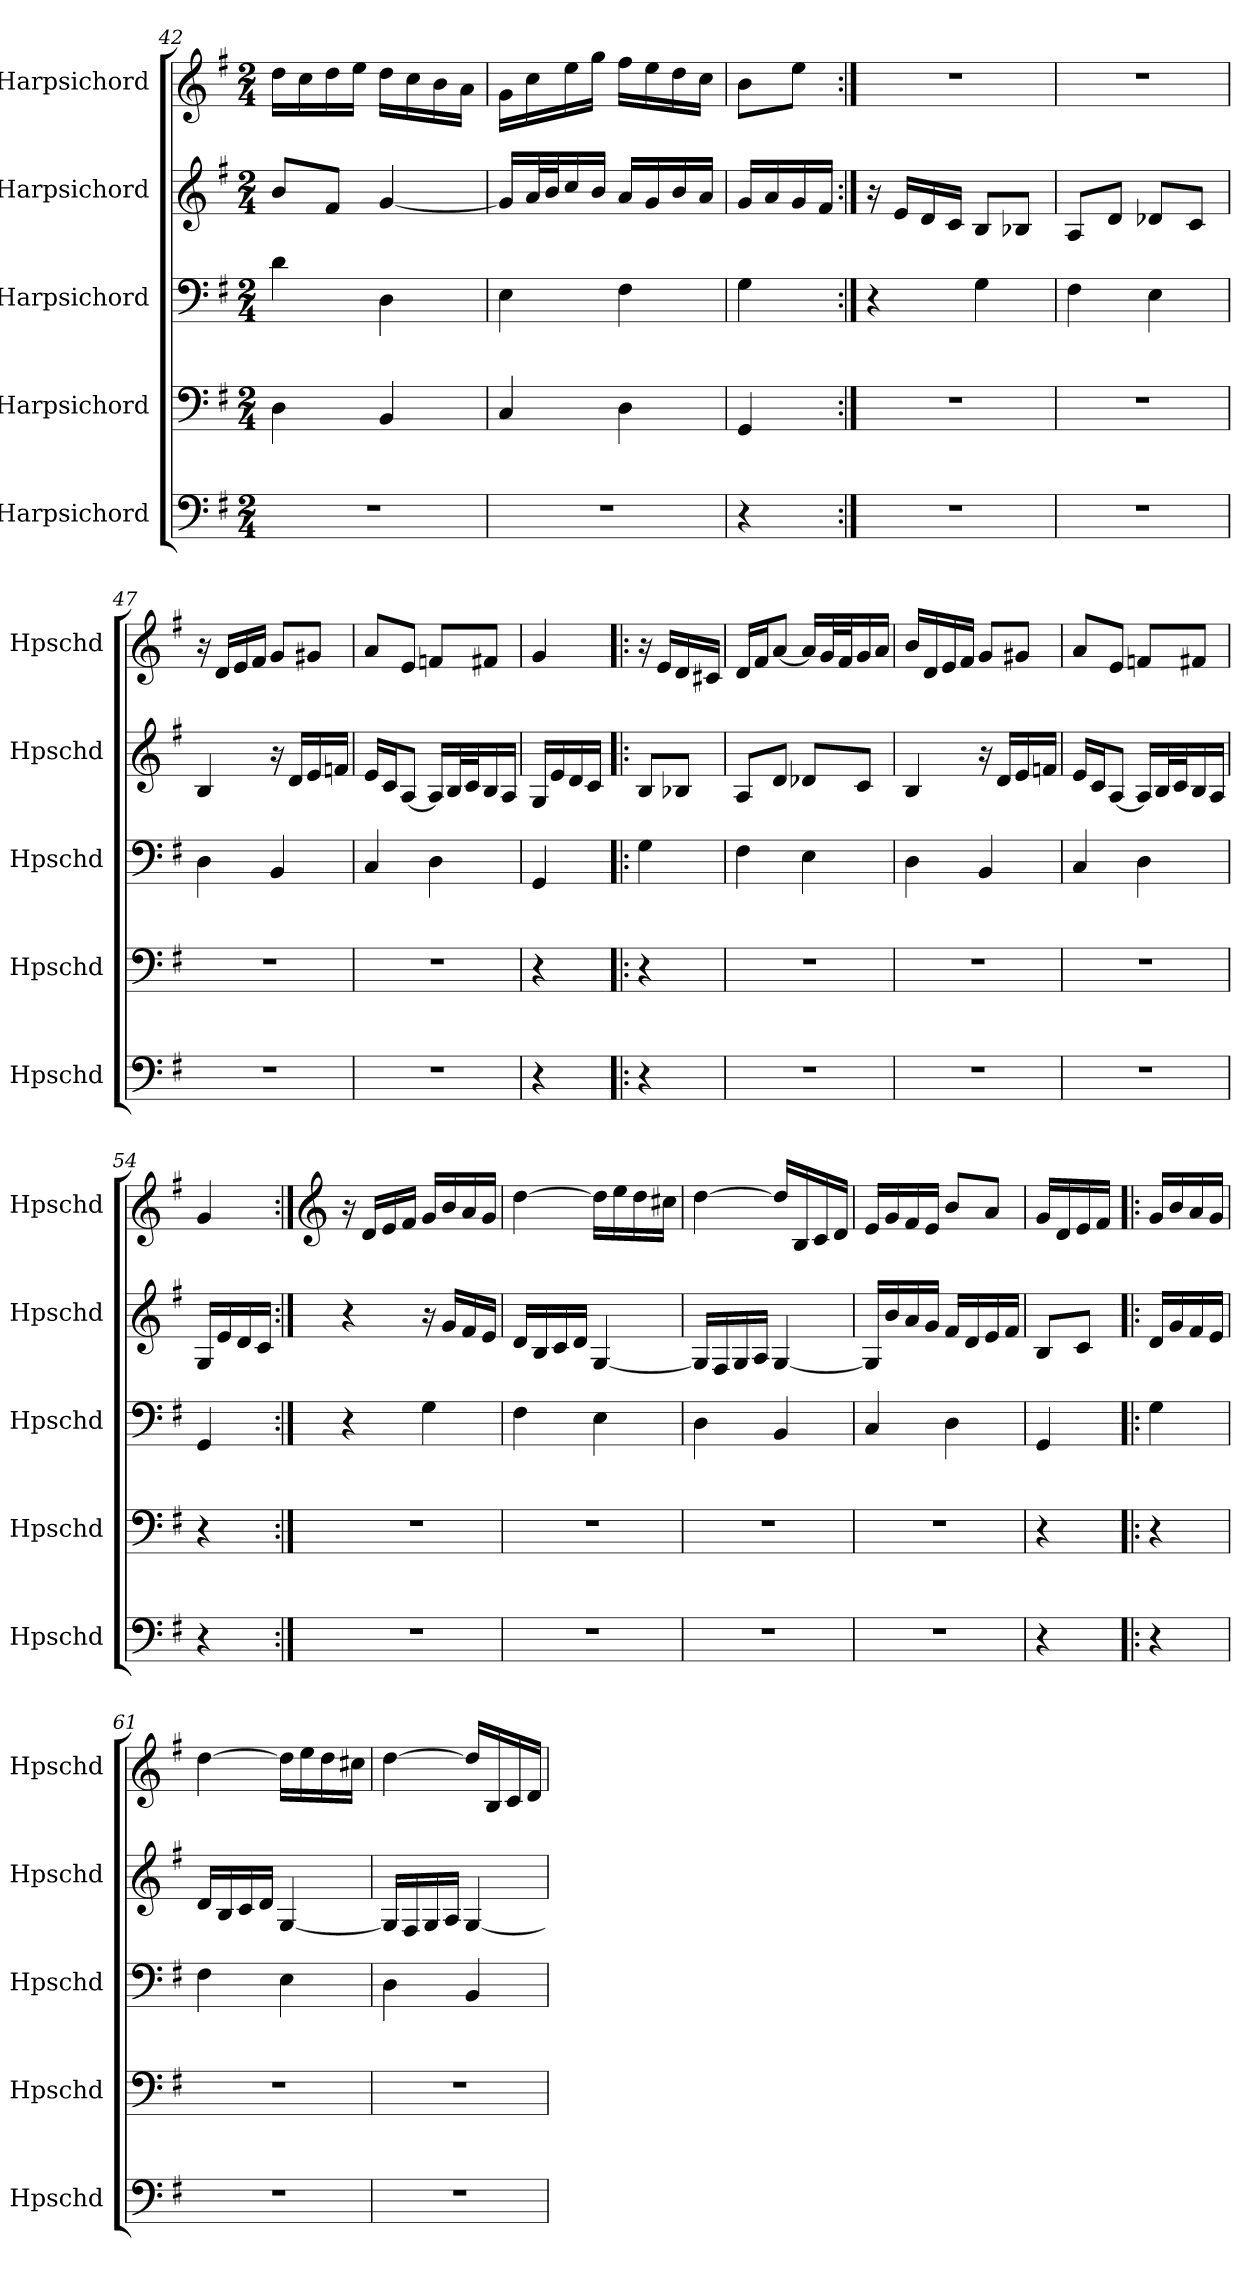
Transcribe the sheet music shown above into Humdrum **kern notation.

**kern	**kern	**kern	**kern	**kern
*part5	*part4	*part3	*part2	*part1
*staff5	*staff4	*staff3	*staff2	*staff1
*I"Harpsichord	*I"Harpsichord	*I"Harpsichord	*I"Harpsichord	*I"Harpsichord
*I'Hpschd	*I'Hpschd	*I'Hpschd	*I'Hpschd	*I'Hpschd
*clefF4	*clefF4	*clefF4	*clefG2	*clefG2
*k[f#]	*k[f#]	*k[f#]	*k[f#]	*k[f#]
*M2/4	*M2/4	*M2/4	*M2/4	*M2/4
=42	=42	=42	=42	=42
2r	4D\	4d\	8b/L	16dd\LL
.	.	.	.	16cc\
.	.	.	8f#/J	16dd\
.	.	.	.	16ee\JJ
.	4BB/	4D\	[4g/	16dd\LL
.	.	.	.	16cc\
.	.	.	.	16b\
.	.	.	.	16a\JJ
=43	=43	=43	=43	=43
2r	4C/	4E\	16g/LL]	16g\LL
.	.	.	32a/L	16cc\
.	.	.	32b/J	.
.	.	.	16cc/	16ee\
.	.	.	16b/JJ	16gg\JJ
.	4D\	4F#\	16a/LL	16ff#\LL
.	.	.	16g/	16ee\
.	.	.	16b/	16dd\
.	.	.	16a/JJ	16cc\JJ
=44	=44	=44	=44	=44
4r	4GG/	4G\	16g/LL	8b\L
.	.	.	16a/	.
.	.	.	16g/	8ee\J
.	.	.	16f#/JJ	.
!!LO:PB:g=z
=45:|!	=45:|!	=45:|!	=45:|!	=45:|!
2r	2r	4r	16r	2r
.	.	.	16e/LL	.
.	.	.	16d/	.
.	.	.	16c/JJ	.
.	.	4G\	8B/L	.
.	.	.	8B-X/J	.
=46	=46	=46	=46	=46
2r	2r	4F#\	8A/L	2r
.	.	.	8d/J	.
.	.	4E\	8d-X/L	.
.	.	.	8c/J	.
=47	=47	=47	=47	=47
2r	2r	4D\	4B/	16r
.	.	.	.	16d/LL
.	.	.	.	16e/
.	.	.	.	16f#/JJ
.	.	4BB/	16r	8g/L
.	.	.	16d/LL	.
.	.	.	16e/	8g#X/J
.	.	.	16fn/JJ	.
=48	=48	=48	=48	=48
2r	2r	4C/	16e/LL	8a/L
.	.	.	16c/J	.
.	.	.	[8A/J	8e/J
.	.	4D\	16A/LL]	8fn/L
.	.	.	32B/L	.
.	.	.	32c/J	.
.	.	.	16B/	8f#X/J
.	.	.	16A/JJ	.
=49	=49	=49	=49	=49
4r	4r	4GG/	16G/LL	4g/
.	.	.	16e/	.
.	.	.	16d/	.
.	.	.	16c/JJ	.
!!LO:LB:g=z
=50!|:	=50!|:	=50!|:	=50!|:	=50!|:
4r	4r	4G\	8B/L	16r
.	.	.	.	16e/LL
.	.	.	8B-X/J	16d/
.	.	.	.	16c#X/JJ
=51	=51	=51	=51	=51
2r	2r	4F#\	8A/L	16d/LL
.	.	.	.	16f#/J
.	.	.	8d/J	[8a/J
.	.	4E\	8d-X/L	16a/LL]
.	.	.	.	32g/L
.	.	.	.	32f#/J
.	.	.	8c/J	16g/
.	.	.	.	16a/JJ
=52	=52	=52	=52	=52
2r	2r	4D\	4B/	16b/LL
.	.	.	.	16d/
.	.	.	.	16e/
.	.	.	.	16f#/JJ
.	.	4BB/	16r	8g/L
.	.	.	16d/LL	.
.	.	.	16e/	8g#X/J
.	.	.	16fn/JJ	.
=53	=53	=53	=53	=53
2r	2r	4C/	16e/LL	8a/L
.	.	.	16c/J	.
.	.	.	[8A/J	8e/J
.	.	4D\	16A/LL]	8fn/L
.	.	.	32B/L	.
.	.	.	32c/J	.
.	.	.	16B/	8f#X/J
.	.	.	16A/JJ	.
=54	=54	=54	=54	=54
4r	4r	4GG/	16G/LL	4g/
.	.	.	16e/	.
.	.	.	16d/	.
.	.	.	16c/JJ	.
!!LO:PB:g=z
=55:|!	=55:|!	=55:|!	=55:|!	=55:|!
*	*	*	*	*clefG2
2r	2r	4r	4r	16r
.	.	.	.	16d/LL
.	.	.	.	16e/
.	.	.	.	16f#/JJ
.	.	4G\	16r	16g/LL
.	.	.	16g/LL	16b/
.	.	.	16f#/	16a/
.	.	.	16e/JJ	16g/JJ
=56	=56	=56	=56	=56
2r	2r	4F#\	16d/LL	[4dd\
.	.	.	16B/	.
.	.	.	16c/	.
.	.	.	16d/JJ	.
.	.	4E\	[4G/	16dd\LL]
.	.	.	.	16ee\
.	.	.	.	16dd\
.	.	.	.	16cc#X\JJ
=57	=57	=57	=57	=57
2r	2r	4D\	16G/LL]	[4dd\
.	.	.	16F#/	.
.	.	.	16G/	.
.	.	.	16A/JJ	.
.	.	4BB/	[4G/	16dd/LL]
.	.	.	.	16B/
.	.	.	.	16c/
.	.	.	.	16d/JJ
=58	=58	=58	=58	=58
2r	2r	4C/	16G/LL]	16e/LL
.	.	.	16b/	16g/
.	.	.	16a/	16f#/
.	.	.	16g/JJ	16e/JJ
.	.	4D\	16f#/LL	8b/L
.	.	.	16d/	.
.	.	.	16e/	8a/J
.	.	.	16f#/JJ	.
=59	=59	=59	=59	=59
4r	4r	4GG/	8B/L	16g/LL
.	.	.	.	16d/
.	.	.	8c/J	16e/
.	.	.	.	16f#/JJ
!!LO:LB:g=z
=60!|:	=60!|:	=60!|:	=60!|:	=60!|:
4r	4r	4G\	16d/LL	16g/LL
.	.	.	16g/	16b/
.	.	.	16f#/	16a/
.	.	.	16e/JJ	16g/JJ
=61	=61	=61	=61	=61
2r	2r	4F#\	16d/LL	[4dd\
.	.	.	16B/	.
.	.	.	16c/	.
.	.	.	16d/JJ	.
.	.	4E\	[4G/	16dd\LL]
.	.	.	.	16ee\
.	.	.	.	16dd\
.	.	.	.	16cc#X\JJ
=62	=62	=62	=62	=62
2r	2r	4D\	16G/LL]	[4dd\
.	.	.	16F#/	.
.	.	.	16G/	.
.	.	.	16A/JJ	.
.	.	4BB/	[4G/	16dd/LL]
.	.	.	.	16B/
.	.	.	.	16c/
.	.	.	.	16d/JJ
=	=	=	=	=
*-	*-	*-	*-	*-
